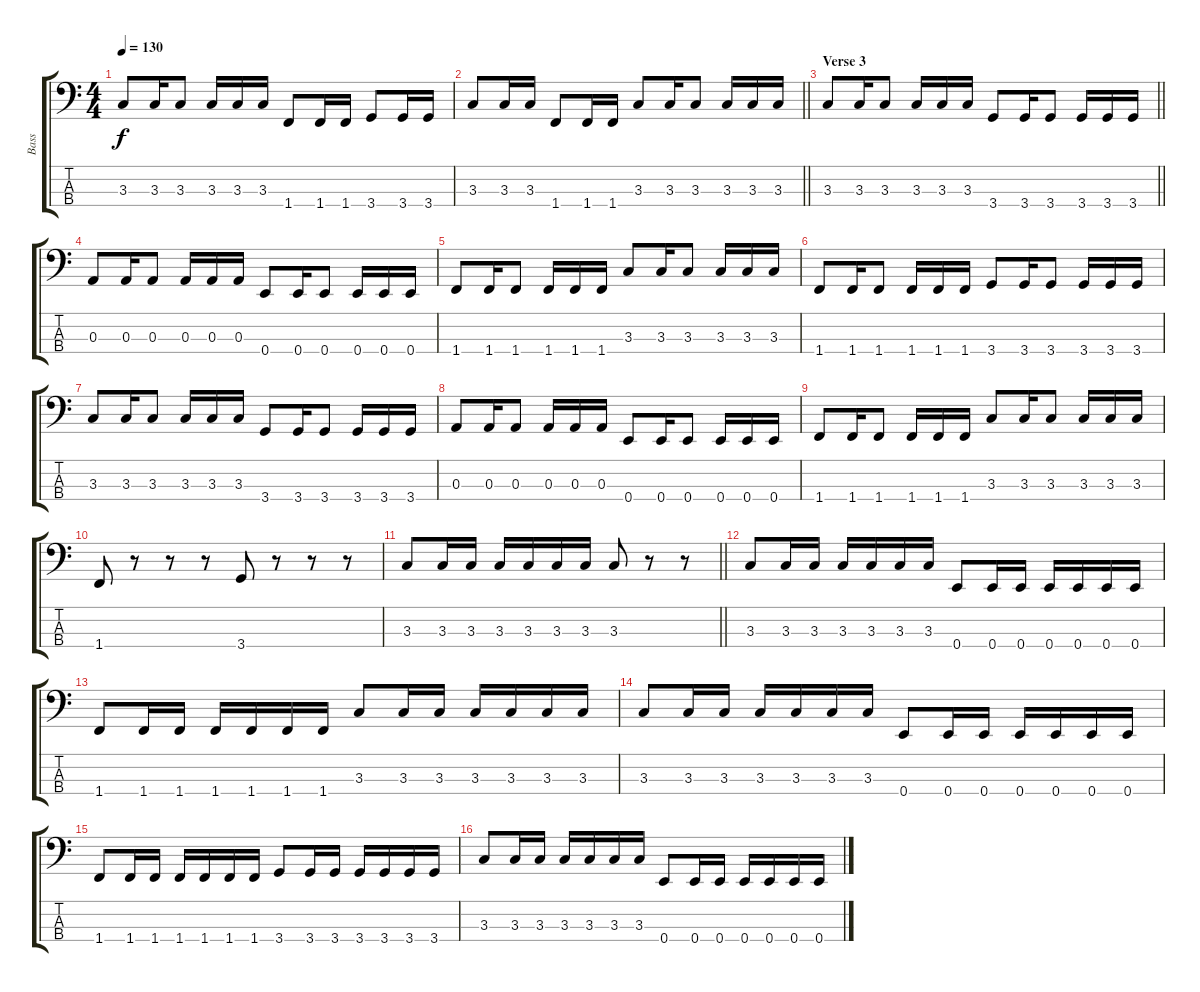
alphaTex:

\track ("Bass" "Bass") {instrument electricbasspick}
\staff {score tabs}
\tuning (G2 D2 A1 E1) {hide}
\ts (4 4)
\tempo 130
\clef f4
\ks c
3.3.8{dy f} 3.3.16 3.3.8 3.3.16 3.3.16 3.3.16 1.4.8 1.4.16 1.4.16 3.4.8 3.4.16 3.4.16 |
\barLineRight lightlight
3.3.8 3.3.16 3.3.16 1.4.8 1.4.16 1.4.16 3.3.8 3.3.16 3.3.8 3.3.16 3.3.16 3.3.16 |
\section ("" "Verse 3")
\barLineRight lightlight
3.3.8 3.3.16 3.3.8 3.3.16 3.3.16 3.3.16 3.4.8 3.4.16 3.4.8 3.4.16 3.4.16 3.4.16 |
0.3.8 0.3.16 0.3.8 0.3.16 0.3.16 0.3.16 0.4.8 0.4.16 0.4.8 0.4.16 0.4.16 0.4.16 |
1.4.8 1.4.16 1.4.8 1.4.16 1.4.16 1.4.16 3.3.8 3.3.16 3.3.8 3.3.16 3.3.16 3.3.16 |
1.4.8 1.4.16 1.4.8 1.4.16 1.4.16 1.4.16 3.4.8 3.4.16 3.4.8 3.4.16 3.4.16 3.4.16 |
3.3.8 3.3.16 3.3.8 3.3.16 3.3.16 3.3.16 3.4.8 3.4.16 3.4.8 3.4.16 3.4.16 3.4.16 |
0.3.8 0.3.16 0.3.8 0.3.16 0.3.16 0.3.16 0.4.8 0.4.16 0.4.8 0.4.16 0.4.16 0.4.16 |
1.4.8 1.4.16 1.4.8 1.4.16 1.4.16 1.4.16 3.3.8 3.3.16 3.3.8 3.3.16 3.3.16 3.3.16 |
1.4.8 r.8 r.8 r.8 3.4.8 r.8 r.8 r.8 |
\barLineRight lightlight
3.3.8 3.3.16 3.3.16 3.3.16 3.3.16 3.3.16 3.3.16 3.3.8 r.8 r.8 |
3.3.8 3.3.16 3.3.16 3.3.16 3.3.16 3.3.16 3.3.16 0.4.8 0.4.16 0.4.16 0.4.16 0.4.16 0.4.16 0.4.16 |
1.4.8 1.4.16 1.4.16 1.4.16 1.4.16 1.4.16 1.4.16 3.3.8 3.3.16 3.3.16 3.3.16 3.3.16 3.3.16 3.3.16 |
3.3.8 3.3.16 3.3.16 3.3.16 3.3.16 3.3.16 3.3.16 0.4.8 0.4.16 0.4.16 0.4.16 0.4.16 0.4.16 0.4.16 |
1.4.8 1.4.16 1.4.16 1.4.16 1.4.16 1.4.16 1.4.16 3.4.8 3.4.16 3.4.16 3.4.16 3.4.16 3.4.16 3.4.16 |
3.3.8 3.3.16 3.3.16 3.3.16 3.3.16 3.3.16 3.3.16 0.4.8 0.4.16 0.4.16 0.4.16 0.4.16 0.4.16 0.4.16
